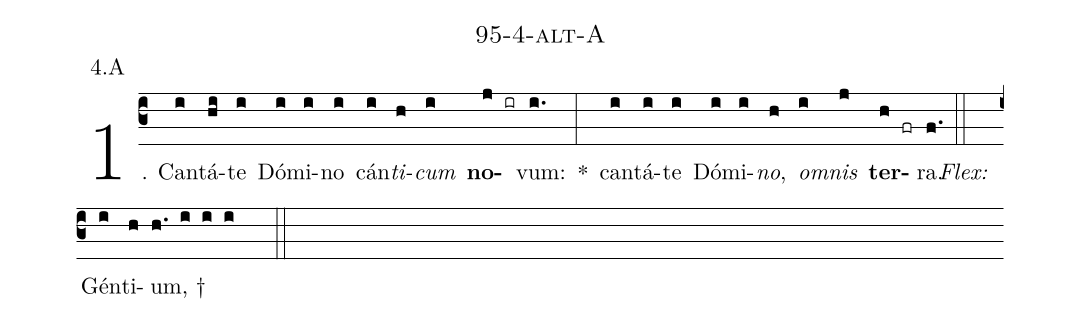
name: 95-4-alt-A;
annotation: 4.A;
%%
(c3)1. Can(i)tá(hi)te(i) Dó(i)mi(i)no(i) cán(i)<i>ti</i>(h)<i>cum</i>(i) <b>no</b>(j ir)vum:(i.) *(:) can(i)tá(i)te(i) Dó(i)mi(i)<i>no</i>,(h) <i>om</i>(i)<i>nis</i>(j) <b>ter</b>(h fr)ra.(f.) (::)
<i>Flex:</i>()  Gén(i)ti(h)um, †(h. i i i  ::)
